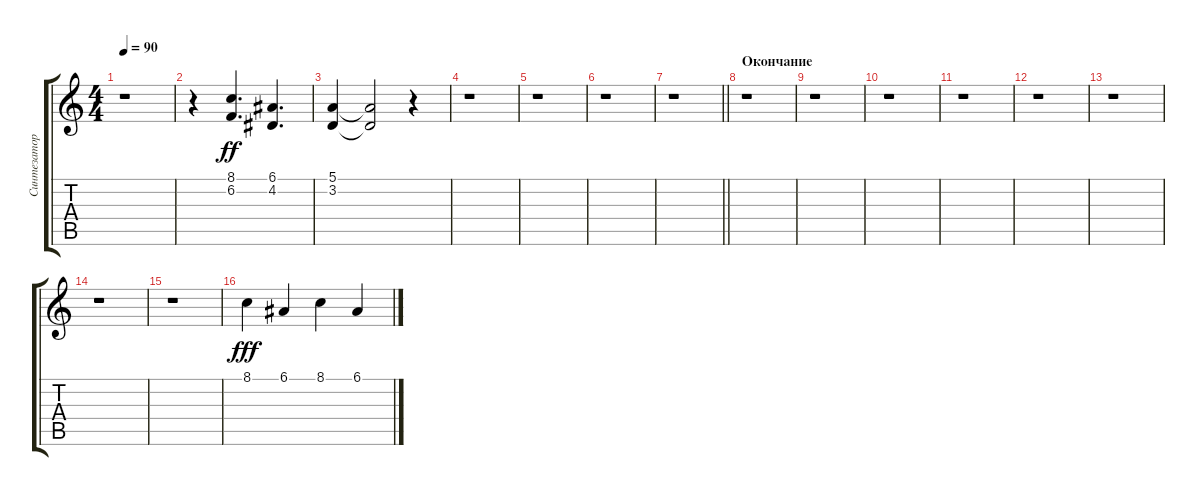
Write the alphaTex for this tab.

\track ("Синтезатор 2" "Синтезатор") {instrument brightacousticpiano}
\staff {score tabs}
\tuning (E4 B3 G3 D3 A2 E2) {hide}
\ts (4 4)
\tempo 90
\clef g2
\ks c
r.1{dy ff} |
r.4 (8.1 6.2).4{d} (6.1 4.2).4{d} |
(5.1 3.2).4 (5.1{t} 3.2{t}).2 r.4 |
r.1 |
r.1 |
r.1 |
\barLineRight lightlight
r.1 |
\section ("" "Окончание")
r.1 |
r.1 |
r.1 |
r.1 |
r.1 |
r.1 |
r.1 |
r.1 |
8.1.4{dy fff} 6.1.4 8.1.4 6.1.4
